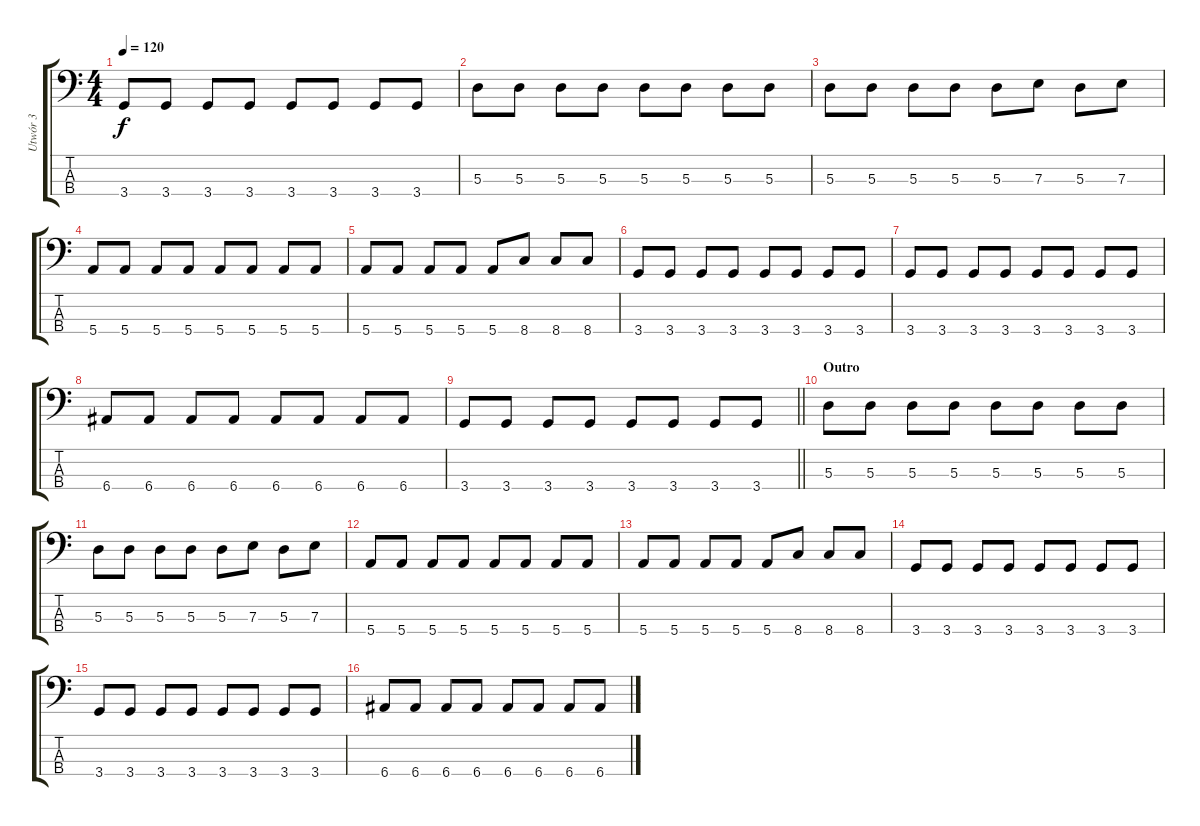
\track ("Utwór 3" "Utwór 3") {instrument electricbasspick}
\staff {score tabs}
\tuning (G2 D2 A1 E1) {hide}
\ts (4 4)
\tempo 120
\clef f4
\ks c
3.4.8{dy f} 3.4.8 3.4.8 3.4.8 3.4.8 3.4.8 3.4.8 3.4.8 |
5.3.8 5.3.8 5.3.8 5.3.8 5.3.8 5.3.8 5.3.8 5.3.8 |
5.3.8 5.3.8 5.3.8 5.3.8 5.3.8 7.3.8 5.3.8 7.3.8 |
5.4.8 5.4.8 5.4.8 5.4.8 5.4.8 5.4.8 5.4.8 5.4.8 |
5.4.8 5.4.8 5.4.8 5.4.8 5.4.8 8.4.8 8.4.8 8.4.8 |
3.4.8 3.4.8 3.4.8 3.4.8 3.4.8 3.4.8 3.4.8 3.4.8 |
3.4.8 3.4.8 3.4.8 3.4.8 3.4.8 3.4.8 3.4.8 3.4.8 |
6.4.8 6.4.8 6.4.8 6.4.8 6.4.8 6.4.8 6.4.8 6.4.8 |
\barLineRight lightlight
3.4.8 3.4.8 3.4.8 3.4.8 3.4.8 3.4.8 3.4.8 3.4.8 |
\section ("" "Outro")
5.3.8 5.3.8 5.3.8 5.3.8 5.3.8 5.3.8 5.3.8 5.3.8 |
5.3.8 5.3.8 5.3.8 5.3.8 5.3.8 7.3.8 5.3.8 7.3.8 |
5.4.8 5.4.8 5.4.8 5.4.8 5.4.8 5.4.8 5.4.8 5.4.8 |
5.4.8 5.4.8 5.4.8 5.4.8 5.4.8 8.4.8 8.4.8 8.4.8 |
3.4.8 3.4.8 3.4.8 3.4.8 3.4.8 3.4.8 3.4.8 3.4.8 |
3.4.8 3.4.8 3.4.8 3.4.8 3.4.8 3.4.8 3.4.8 3.4.8 |
6.4.8 6.4.8 6.4.8 6.4.8 6.4.8 6.4.8 6.4.8 6.4.8
